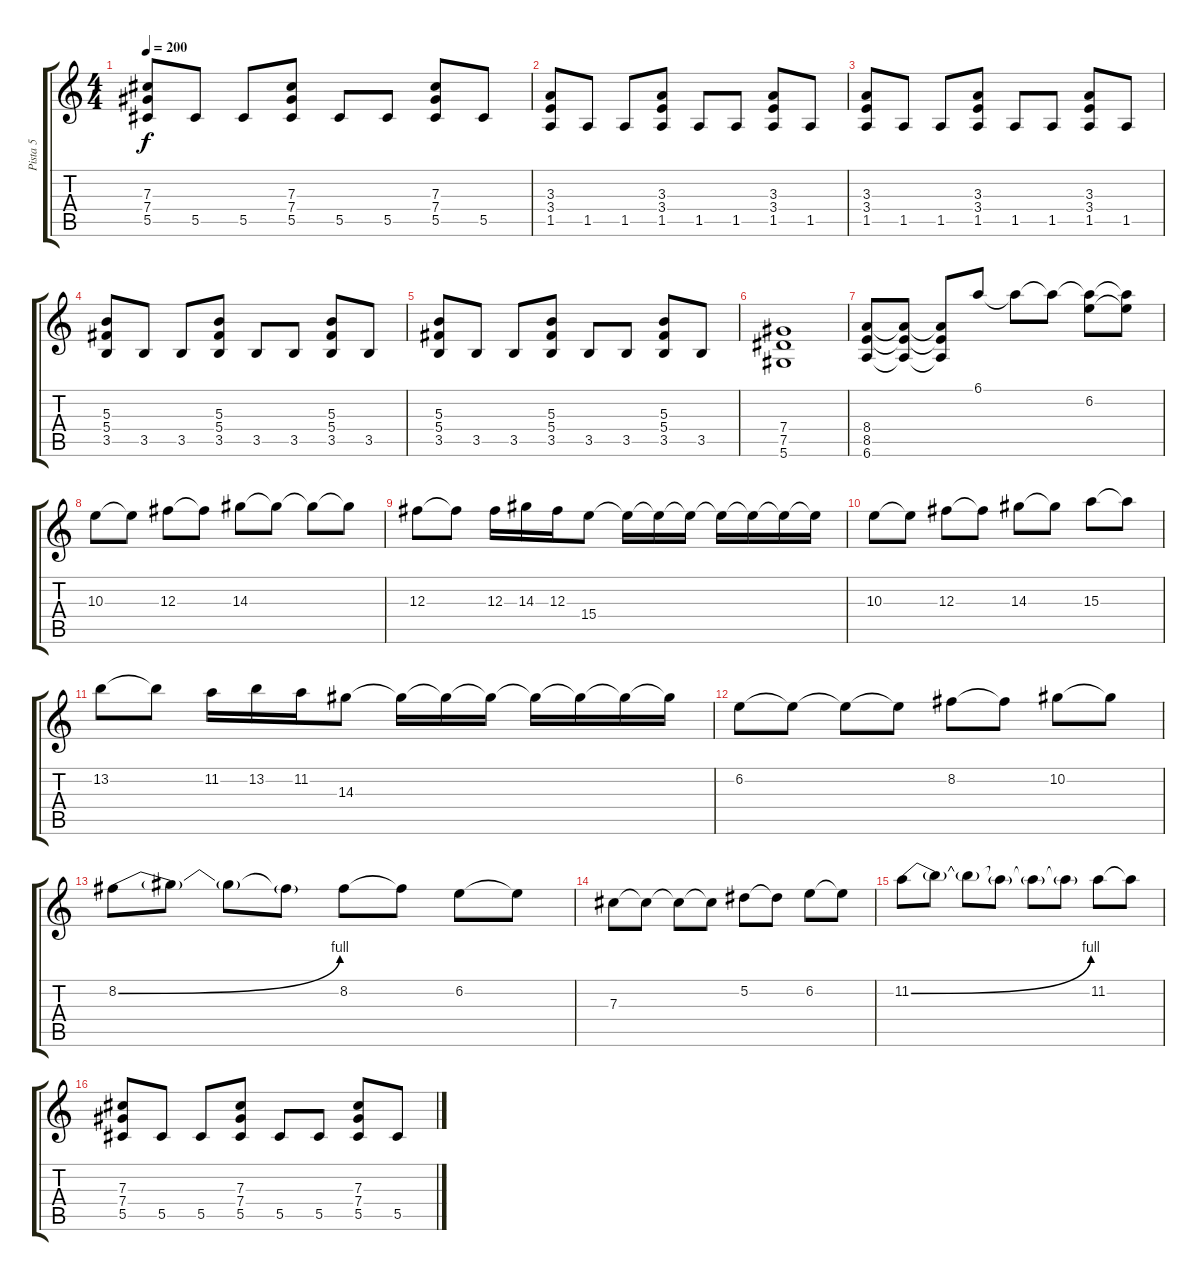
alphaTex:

\track ("Pista 5" "Pista 5") {instrument distortionguitar}
\staff {score tabs}
\tuning (Eb4 Bb3 Gb3 Db3 Ab2 Eb2) {hide}
\ts (4 4)
\tempo 200
\clef g2
\ks c
(7.3 7.4 5.5).8{dy f} 5.5.8 5.5.8 (7.3 7.4 5.5).8 5.5.8 5.5.8 (7.3 7.4 5.5).8 5.5.8 |
(3.3 3.4 1.5).8 1.5.8 1.5.8 (3.3 3.4 1.5).8 1.5.8 1.5.8 (3.3 3.4 1.5).8 1.5.8 |
(3.3 3.4 1.5).8 1.5.8 1.5.8 (3.3 3.4 1.5).8 1.5.8 1.5.8 (3.3 3.4 1.5).8 1.5.8 |
(5.3 5.4 3.5).8 3.5.8 3.5.8 (5.3 5.4 3.5).8 3.5.8 3.5.8 (5.3 5.4 3.5).8 3.5.8 |
(5.3 5.4 3.5).8 3.5.8 3.5.8 (5.3 5.4 3.5).8 3.5.8 3.5.8 (5.3 5.4 3.5).8 3.5.8 |
(7.4 7.5 5.6).1 |
(8.4 8.5 6.6).8 (8.4{t} 8.5{t} 6.6{t}).8 (8.4{t} 8.5{t} 6.6{t}).8 6.1.8 6.1{t}.8 6.1{t}.8 (6.1{t} 6.2).8 (6.1{t} 6.2{t}).8 |
10.3.8 10.3{t}.8 12.3.8 12.3{t}.8 14.3.8 14.3{t}.8 14.3{t}.8 14.3{t}.8 |
12.3.8 12.3{t}.8 12.3.16 14.3.16 12.3.16 15.4.8 15.4{t}.16 15.4{t}.16 15.4{t}.16 15.4{t}.16 15.4{t}.16 15.4{t}.16 15.4{t}.16 |
10.3.8 10.3{t}.8 12.3.8 12.3{t}.8 14.3.8 14.3{t}.8 15.3.8 15.3{t}.8 |
13.2.8 13.2{t}.8 11.2.16 13.2.16 11.2.16 14.3.8 14.3{t}.16 14.3{t}.16 14.3{t}.16 14.3{t}.16 14.3{t}.16 14.3{t}.16 14.3{t}.16 |
6.2.8 6.2{t}.8 6.2{t}.8 6.2{t}.8 8.2.8 8.2{t}.8 10.2.8 10.2{t}.8 |
8.2{be (bend 0 0 60 4)}.8 8.2{t}.8 8.2{t}.8 8.2{t}.8 8.2.8 8.2{t}.8 6.2.8 6.2{t}.8 |
7.3.8 7.3{t}.8 7.3{t}.8 7.3{t}.8 5.2.8 5.2{t}.8 6.2.8 6.2{t}.8 |
11.2{be (bend 0 0 60 4)}.8 11.2{t}.8 11.2{t}.8 11.2{t}.8 11.2{t}.8 11.2{t}.8 11.2.8 11.2{t}.8 |
(7.3 7.4 5.5).8 5.5.8 5.5.8 (7.3 7.4 5.5).8 5.5.8 5.5.8 (7.3 7.4 5.5).8 5.5.8
